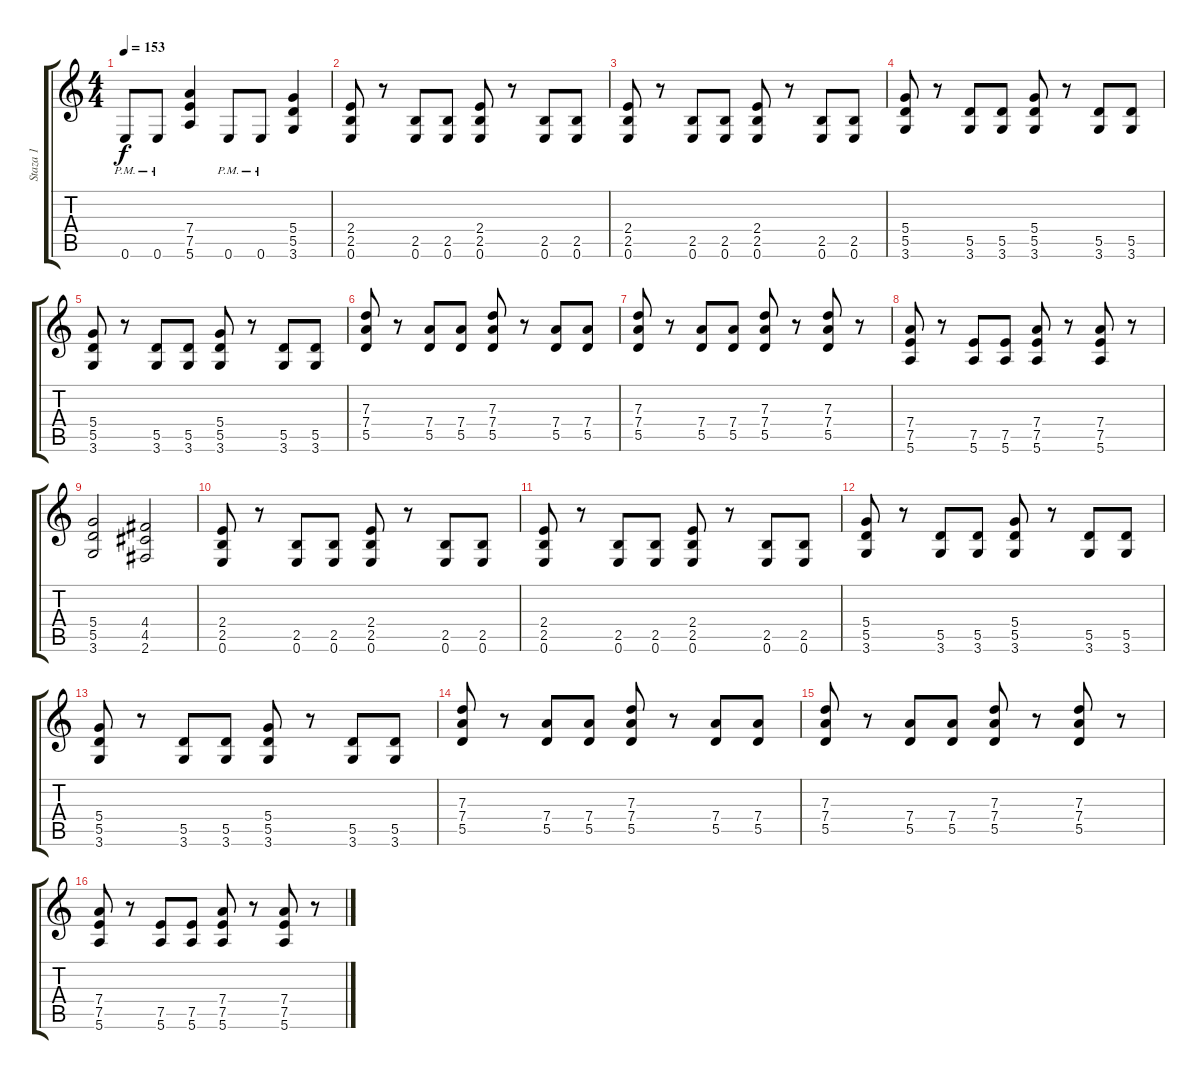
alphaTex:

\track ("Staza 1" "Staza 1") {instrument distortionguitar}
\staff {score tabs}
\tuning (E4 B3 G3 D3 A2 E2) {hide}
\ts (4 4)
\tempo 153
\clef g2
\ks c
0.6{pm}.8{dy f} 0.6{pm}.8 (7.4 7.5 5.6).4 0.6{pm}.8 0.6{pm}.8 (5.4 5.5 3.6).4 |
(2.4 2.5 0.6).8 r.8 (2.5 0.6).8 (2.5 0.6).8 (2.4 2.5 0.6).8 r.8 (2.5 0.6).8 (2.5 0.6).8 |
(2.4 2.5 0.6).8 r.8 (2.5 0.6).8 (2.5 0.6).8 (2.4 2.5 0.6).8 r.8 (2.5 0.6).8 (2.5 0.6).8 |
(5.4 5.5 3.6).8 r.8 (5.5 3.6).8 (5.5 3.6).8 (5.4 5.5 3.6).8 r.8 (5.5 3.6).8 (5.5 3.6).8 |
(5.4 5.5 3.6).8 r.8 (5.5 3.6).8 (5.5 3.6).8 (5.4 5.5 3.6).8 r.8 (5.5 3.6).8 (5.5 3.6).8 |
(7.3 7.4 5.5).8 r.8 (7.4 5.5).8 (7.4 5.5).8 (7.3 7.4 5.5).8 r.8 (7.4 5.5).8 (7.4 5.5).8 |
(7.3 7.4 5.5).8 r.8 (7.4 5.5).8 (7.4 5.5).8 (7.3 7.4 5.5).8 r.8 (7.3 7.4 5.5).8 r.8 |
(7.4 7.5 5.6).8 r.8 (7.5 5.6).8 (7.5 5.6).8 (7.4 7.5 5.6).8 r.8 (7.4 7.5 5.6).8 r.8 |
(5.4 5.5 3.6).2 (4.4 4.5 2.6).2 |
(2.4 2.5 0.6).8 r.8 (2.5 0.6).8 (2.5 0.6).8 (2.4 2.5 0.6).8 r.8 (2.5 0.6).8 (2.5 0.6).8 |
(2.4 2.5 0.6).8 r.8 (2.5 0.6).8 (2.5 0.6).8 (2.4 2.5 0.6).8 r.8 (2.5 0.6).8 (2.5 0.6).8 |
(5.4 5.5 3.6).8 r.8 (5.5 3.6).8 (5.5 3.6).8 (5.4 5.5 3.6).8 r.8 (5.5 3.6).8 (5.5 3.6).8 |
(5.4 5.5 3.6).8 r.8 (5.5 3.6).8 (5.5 3.6).8 (5.4 5.5 3.6).8 r.8 (5.5 3.6).8 (5.5 3.6).8 |
(7.3 7.4 5.5).8 r.8 (7.4 5.5).8 (7.4 5.5).8 (7.3 7.4 5.5).8 r.8 (7.4 5.5).8 (7.4 5.5).8 |
(7.3 7.4 5.5).8 r.8 (7.4 5.5).8 (7.4 5.5).8 (7.3 7.4 5.5).8 r.8 (7.3 7.4 5.5).8 r.8 |
(7.4 7.5 5.6).8 r.8 (7.5 5.6).8 (7.5 5.6).8 (7.4 7.5 5.6).8 r.8 (7.4 7.5 5.6).8 r.8
